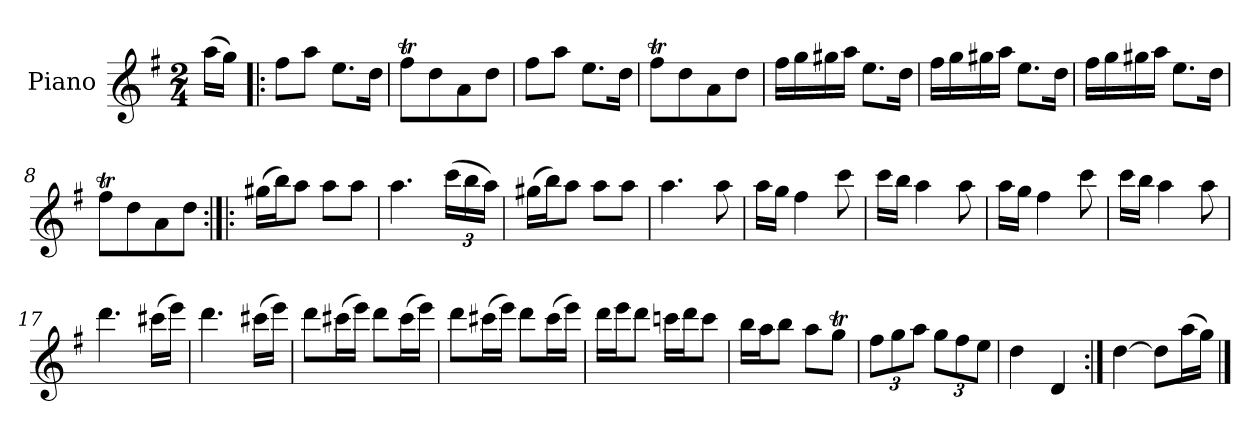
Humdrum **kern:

**kern
*part1
*staff1
*I"Piano
*I'Pno.
*clefG2
*k[f#]
*M2/4
=
(>16aa\LL
16gg\JJ)
=1!|:
8ff#\L
8aa\J
8.ee\L
16dd\Jk
=2
8ff#t\L
8dd\
8a\
8dd\J
=3
8ff#\L
8aa\J
8.ee\L
16dd\Jk
=4
8ff#t\L
8dd\
8a\
8dd\J
=5
16ff#\LL
16gg\
16gg#X\
16aa\JJ
8.ee\L
16dd\Jk
!!LO:LB:g=z
=6
16ff#\LL
16gg\
16gg#X\
16aa\JJ
8.ee\L
16dd\Jk
=7
16ff#\LL
16gg\
16gg#X\
16aa\JJ
8.ee\L
16dd\Jk
=8
8ff#t\L
8dd\
8a\
8dd\J
=9:|!|:
(>16gg#X\LL
16bb\J)
8aa\J
8aa\L
8aa\J
=10
4.aa\
*Xbrackettup
(>24ccc\LL
24bb\
24aa\JJ)
=11
(>16gg#X\LL
16bb\J)
8aa\J
8aa\L
8aa\J
!!LO:LB:g=z
=12
4.aa\
8aa\
=13
16aa\LL
16gg\JJ
4ff#\
8ccc\
=14
16ccc\LL
16bb\JJ
4aa\
8aa\
=15
16aa\LL
16gg\JJ
4ff#\
8ccc\
=16
16ccc\LL
16bb\JJ
4aa\
8aa\
=17
4.ddd\
(>16ccc#X\LL
16eee\JJ)
=18
4.ddd\
(>16ccc#X\LL
16eee\JJ)
=19
8ddd\L
(>16ccc#X\L
16eee\JJ)
8ddd\L
(>16ccc#\L
16eee\JJ)
!!LO:LB:g=z
=20
8ddd\L
(>16ccc#X\L
16eee\JJ)
8ddd\L
(>16ccc#\L
16eee\JJ)
=21
16ddd\LL
16eee\J
8ddd\J
16cccn\LL
16ddd\J
8ccc\J
=22
16bb\LL
16aa\J
8bb\J
8aa\L
8ggT\J
=23
12ff#\L
12gg\
12aa\J
12gg\L
12ff#\
12ee\J
=24
4dd\
4d/
=25:|!
[4dd\
8dd\L]
(>16aa\L
16gg\JJ)
==
*-
